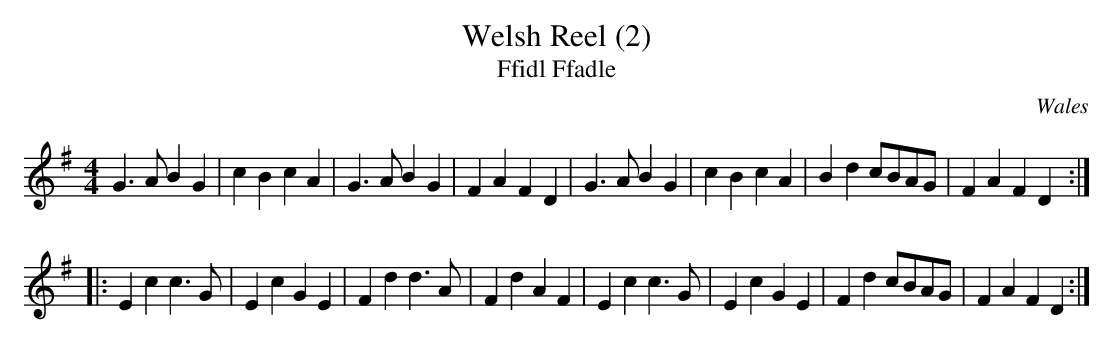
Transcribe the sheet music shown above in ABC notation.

X:1
T:Welsh Reel (2)
T:Ffidl Ffadle
O:Wales
M:4/4
K:G
G3A B2G2|c2B2 c2A2|G3A B2G2|F2A2 F2D2|\
G3A B2G2|c2B2 c2A2|B2d2 cBAG|F2A2 F2D2::
E2c2 c3G|E2c2 G2E2|F2d2 d3A|F2d2 A2F2|\
E2c2 c3G|E2c2 G2E2|F2d2 cBAG|F2A2 F2D2:|
